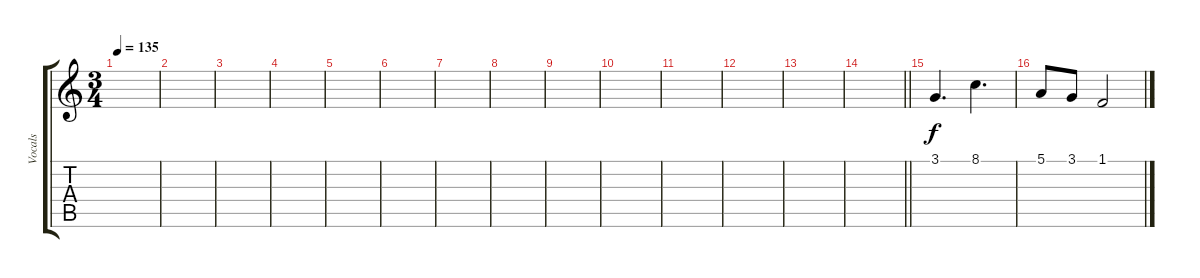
\track ("Vocals" "Vocals") {instrument clarinet}
\staff {score tabs}
\tuning (E4 B3 G3 D3 A2 E2) {hide}
\ts (3 4)
\tempo 135
\clef g2
\ks c
|
|
|
|
|
|
|
|
|
|
|
|
|
\barLineRight lightlight
|
3.1.4{d} 8.1.4{d} |
5.1.8 3.1.8 1.1.2
